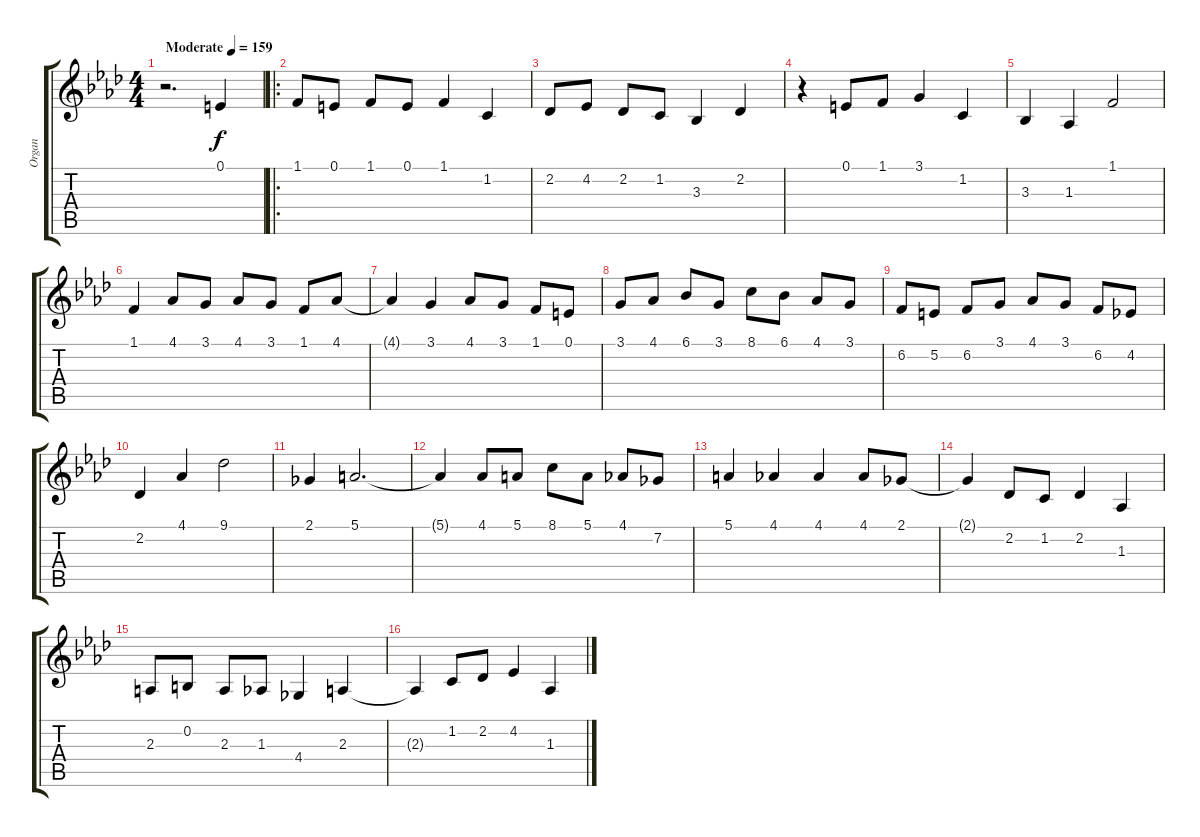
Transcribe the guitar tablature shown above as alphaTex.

\track ("Organ" "Organ") {instrument drawbarorgan}
\staff {score tabs}
\tuning (E4 B3 G3 D3 A2 E2) {hide}
\ts (4 4)
\tempo (159 "Moderate")
\clef g2
\ks fminor
r.2{d dy f instrument drawbarorgan} 0.1.4 |
\ro
1.1.8 0.1.8 1.1.8 0.1.8 1.1.4 1.2.4 |
2.2.8 4.2.8 2.2.8 1.2.8 3.3.4 2.2.4 |
r.4 0.1.8 1.1.8 3.1.4 1.2.4 |
3.3.4 1.3.4 1.1.2 |
1.1.4 4.1.8 3.1.8 4.1.8 3.1.8 1.1.8 4.1.8 |
4.1{t}.4 3.1.4 4.1.8 3.1.8 1.1.8 0.1.8 |
3.1.8 4.1.8 6.1.8 3.1.8 8.1.8 6.1.8 4.1.8 3.1.8 |
6.2.8 5.2.8 6.2.8 3.1.8 4.1.8 3.1.8 6.2.8 4.2.8 |
2.2.4 4.1.4 9.1.2 |
2.1.4 5.1.2{d} |
5.1{t}.4 4.1.8 5.1.8 8.1.8 5.1.8 4.1.8 7.2.8 |
5.1.4 4.1.4 4.1.4 4.1.8 2.1.8 |
2.1{t}.4 2.2.8 1.2.8 2.2.4 1.3.4 |
2.3.8 0.2.8 2.3.8 1.3.8 4.4.4 2.3.4 |
2.3{t}.4 1.2.8 2.2.8 4.2.4 1.3.4
